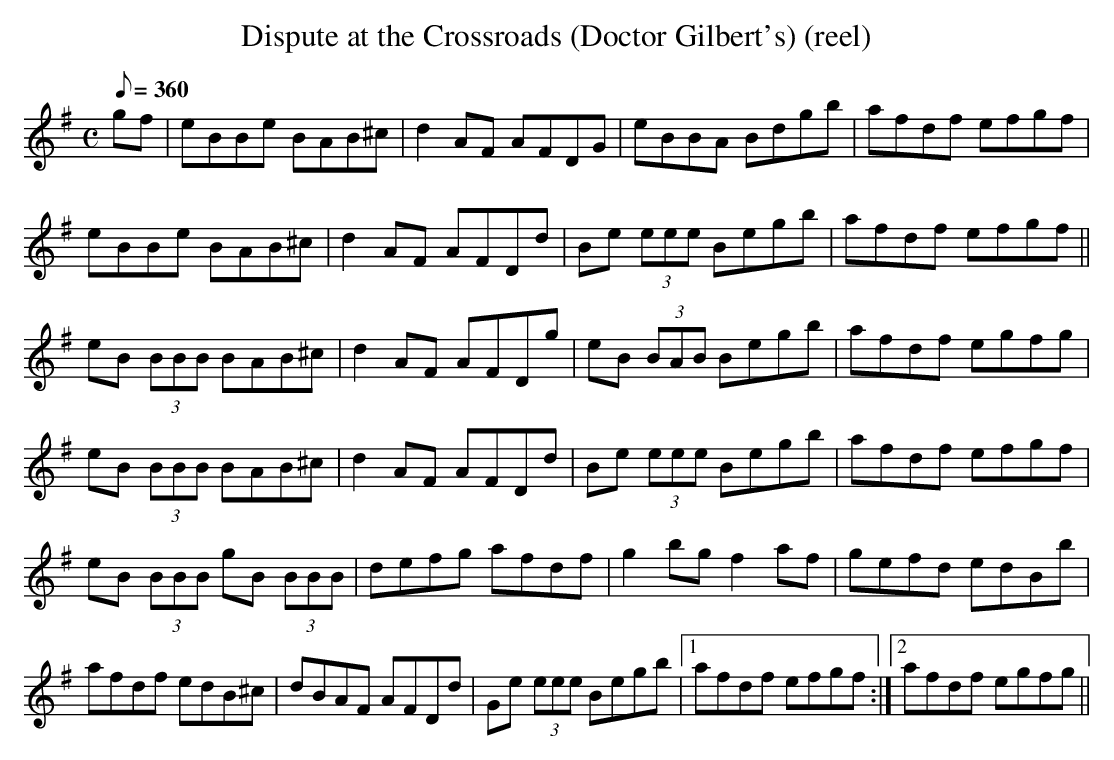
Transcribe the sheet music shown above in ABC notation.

X:1
T:Dispute at the Crossroads (Doctor Gilbert's) (reel) % nf<bb
L:1/8
M:C
Q:360
K:E minor
gf|eBBe BAB^c|d2AF AFDG|eBBA Bdgb|afdf efgf|
eBBe BAB^c|d2AF AFDd|Be (3eee Begb|afdf efgf||
eB (3BBB BAB^c|d2AF AFDg|eB (3BAB Begb|afdf egfg|
eB (3BBB BAB^c|d2AF AFDd|Be (3eee Begb|afdf efgf|
eB (3BBB gB (3BBB|defg afdf|g2bg f2af|gefd edBb|
afdf edB^c|dBAF AFDd|Ge (3eee Begb|1 afdf efgf:|\
[2 afdf egfg||
